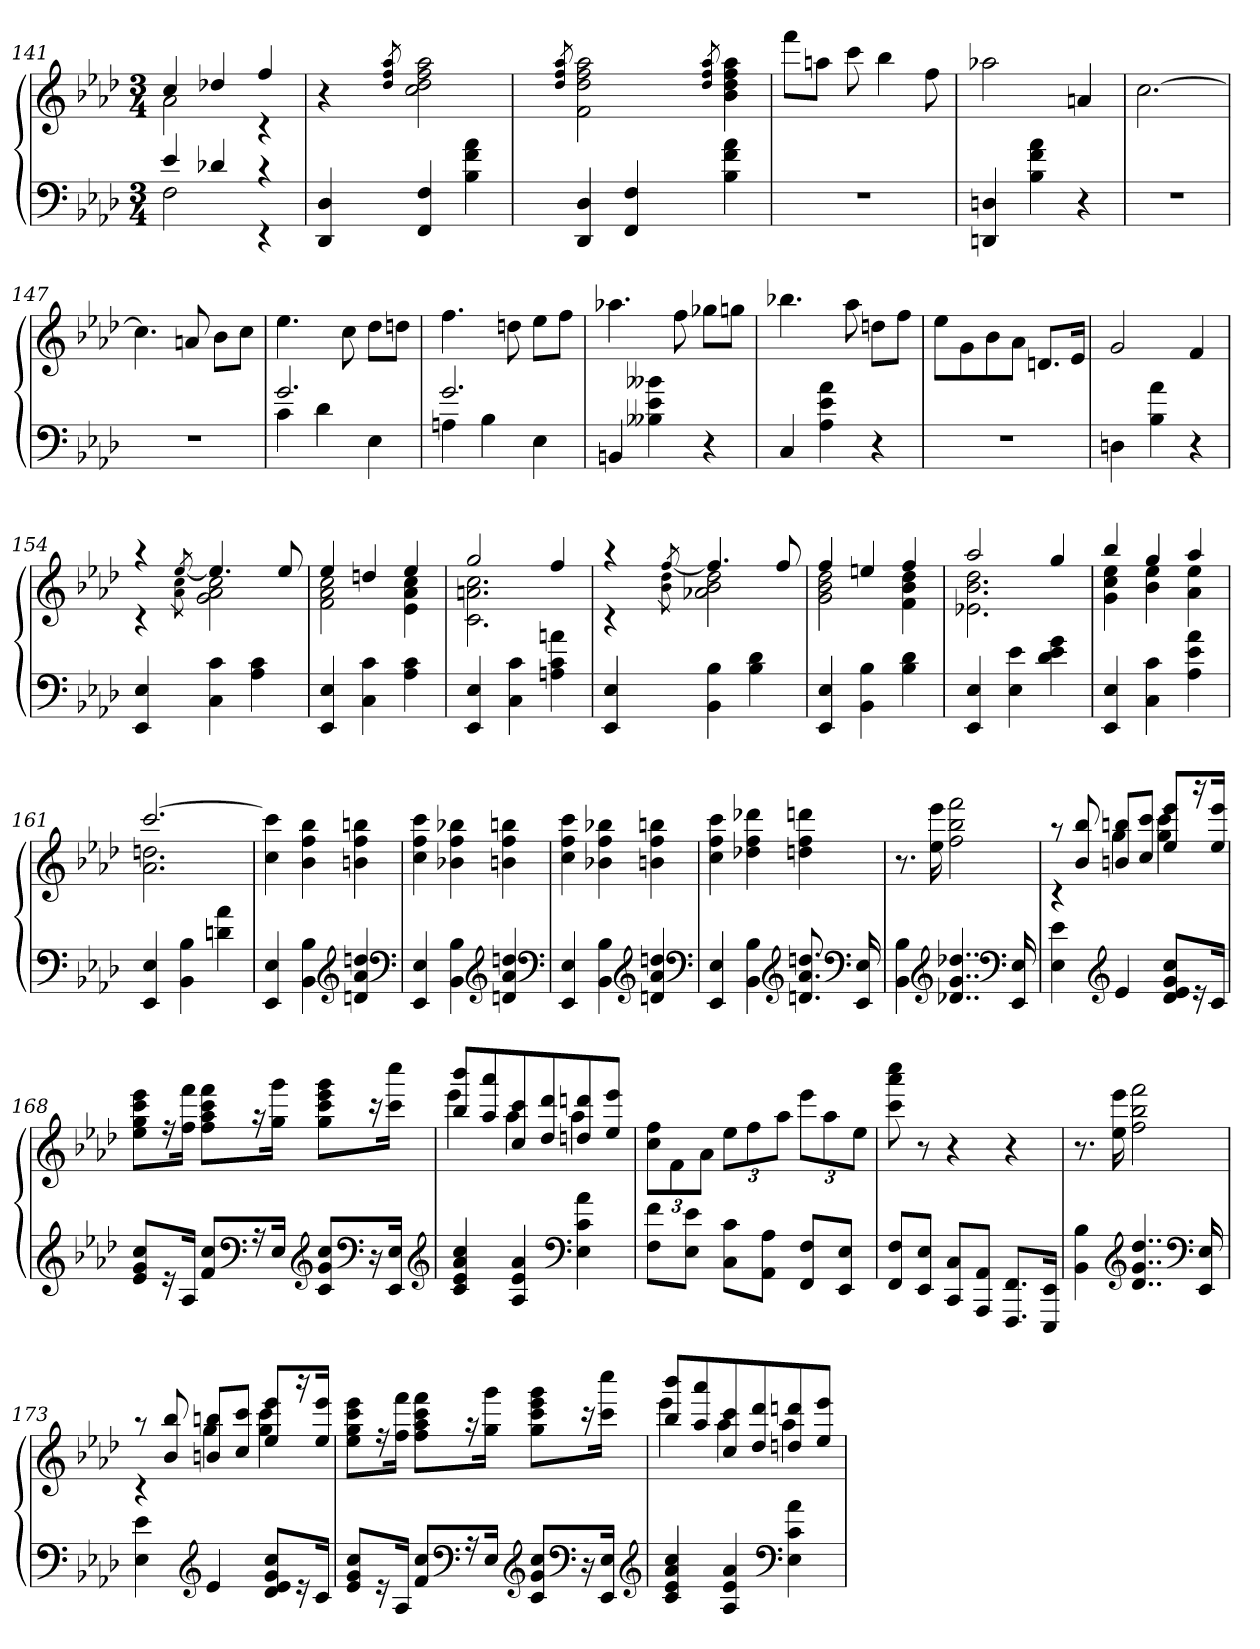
**kern	**kern
*part1	*part1
*staff2	*staff1
*clefF4	*clefG2
*k[b-e-a-d-]	*k[b-e-a-d-]
*M3/4	*M3/4
=141	=141
*^	*^
4e-	2F	4cc	2a-
4d-X	.	4dd-X	.
4rc	4rEE	4ff	4rc
*v	*v	*	*
*	*v	*v
=142	=142
4DD- 4D-	4r
.	8qdd-/ 8qff/ 8qaa-/
4FF 4F	2cc 2dd-] 2ff] 2aa-]
4B- 4f 4a-	.
=143	=143
.	8qdd-/ 8qff/ 8qaa-/
4DD- 4D-	2f 2dd-] 2ff] 2aa-]
4FF 4F	.
.	8qdd-/ 8qff/ 8qaa-/
4B- 4f 4a-	4b- 4dd-] 4ff] 4aa-]
=144	=144
2.r	8fffL
.	8aanJ
.	8ccc
.	4bb-
.	8ff
=145	=145
4DDn 4Dn	2aa-X
4B- 4f 4a-	.
4r	4an
=146	=146
2.r	[2.cc
=147	=147
2.r	4.cc]
.	8an
.	8b-L
.	8ccJ
=148	=148
*^	*
2.g	4c	4.ee-
.	4d-	.
.	.	8cc
.	4E-	8dd-L
.	.	8ddnJ
=149	=149	=149
2.g	4An	4.ff
.	4B-	.
.	.	8ddn
.	4E-	8ee-L
.	.	8ffJ
*v	*v	*
=150	=150
4BBn	4.aa-X
4B--X 4e- 4b--X	.
.	8ff
4r	8gg-XL
.	8ggnJ
=151	=151
4C	4.bb-X
4A- 4e- 4a-	.
.	8aa-
4r	8ddnL
.	8ffJ
=152	=152
2.r	8ee-L
.	8g
.	8b-
.	8a-J
.	8.dnL
.	16e-Jk
=153	=153
4Dn	2g
4B- 4a-	.
4r	4f
=154	=154
*	*^
4EE- 4E-	4raa	4rc
.	[8qee-/	8qa-\ 8qcc\
4C 4c	4.ee-]	2g 2a-] 2cc]
4A- 4c	.	.
.	8ee-	.
=155	=155	=155
4EE- 4E-	4ee-	2f 2a- 2cc
4C 4c	4ddn	.
4A- 4c	4ee-	4e- 4a- 4cc
=156	=156	=156
4EE- 4E-	2gg	2.c 2.an 2.cc
4C 4c	.	.
4An 4c 4an	4ff	.
=157	=157	=157
4EE- 4E-	4raa	4rc
.	[8qff/	8qb-\ 8qdd-\
4BB- 4B-	4.ff]	2a-X 2b-] 2dd-]
4B- 4d-	.	.
.	8ff	.
=158	=158	=158
4EE- 4E-	4ff	2g 2b- 2dd-
4BB- 4B-	4een	.
4B- 4d-	4ff	4f 4b- 4dd-
=159	=159	=159
4EE- 4E-	2aa-	2.e-X 2.b- 2.dd-
4E- 4e-	.	.
4d- 4e- 4g	4gg	.
=160	=160	=160
4EE- 4E-	4bb-	4g 4cc 4ee-
4C 4c	4gg	4b- 4ee-
4A- 4e- 4a-	4aa-	4a- 4ee-
=161	=161	=161
4EE- 4E-	[2.ccc	2.a- 2.ddn
4BB- 4B-	.	.
4dn 4a-	.	.
*	*v	*v
=162	=162
4EE- 4E-	4cc 4ccc]
4BB- 4B-	4b- 4ff 4bb-
*clefG2	*
4dn 4a- 4ddn	4bn 4ff 4bbn
*clefF4	*
=163	=163
4EE- 4E-	4cc 4ff 4ccc
4BB- 4B-	4b-X 4ff 4bb-X
*clefG2	*
4dn 4a- 4ddn	4bn 4ff 4bbn
*clefF4	*
=164	=164
4EE- 4E-	4cc 4ff 4ccc
4BB- 4B-	4b-X 4ff 4bb-X
*clefG2	*
4dn 4a- 4ddn	4bn 4ff 4bbn
*clefF4	*
=165	=165
4EE- 4E-	4cc 4ff 4ccc
4BB- 4B-	4dd-X 4ff 4ddd-X
*clefG2	*
8.dn 8.a- 8.ddn	4ddn 4ff 4dddn
*clefF4	*
16EE- 16E-	.
=166	=166
4BB- 4B-	8.r
.	16ee- 16eee-
*clefG2	*
4..d-X 4..g 4..dd-X	2ff 2bb- 2fff
*clefF4	*
16EE- 16E-	.
=167	=167
*	*^
4E- 4e-	8raa	4rc
.	8b- 8bb-	.
*clefG2	*	*
4e-	8bn 8bbnL	4gg
.	8cc 8cccJ	.
8d- 8e- 8g 8ccL	8ee- 8eee-L	4gg 4ccc
16r	16r	.
16cJk	16ee- 16eee-Jk	.
*	*v	*v
=168	=168
8e- 8g 8ccL	8ee- 8gg 8ccc 8eee-L
16r	16r
16A-Jk	16ff 16fffJk
8f 8ccL	8ff 8aa- 8ccc 8fffL
*clefF4	*
16r	16r
16E-Jk	16gg 16gggJk
*clefG2	*
8c 8g 8ccL	8gg 8ccc 8eee- 8gggL
*clefF4	*
16r	16r
16EE- 16E-Jk	16ccc 16ccccJk
*clefG2	*
=169	=169
*	*^
4c 4e- 4a- 4cc	8bb- 8bbb-L	4eee-
.	8aa- 8aaa-	.
4A- 4e- 4a-	8cc 8ccc	4aa-
.	8dd- 8ddd-	.
*clefF4	*	*
4E- 4c 4a-	8ddn 8dddn	4aa-
.	8ee- 8eee-J	.
*	*v	*v
=170	=170
8F 8fL	12cc 12ffL
.	12f
8E- 8e-J	.
.	12a-J
8C 8cL	12ee-L
.	12ff
8AA- 8A-J	.
.	12aa-J
8FF 8FL	12eee-L
.	12aa-
8EE- 8E-J	.
.	12ee-J
=171	=171
8FF 8FL	8ccc 8aaa- 8cccc
8EE- 8E-J	8r
8CC 8CL	4r
8AAA- 8AA-J	.
8.FFF 8.FFL	4r
16EEE- 16EE-Jk	.
=172	=172
4BB- 4B-	8.r
.	16ee- 16eee-
*clefG2	*
4..d- 4..g 4..dd-	2ff 2bb- 2fff
*clefF4	*
16EE- 16E-	.
=173	=173
*	*^
4E- 4e-	8raa	4rc
.	8b- 8bb-	.
*clefG2	*	*
4e-	8bn 8bbnL	4gg
.	8cc 8cccJ	.
8d- 8e- 8g 8ccL	8ee- 8eee-L	4gg 4ccc
16r	16r	.
16cJk	16ee- 16eee-Jk	.
*	*v	*v
=174	=174
8e- 8g 8ccL	8ee- 8gg 8ccc 8eee-L
16r	16r
16A-Jk	16ff 16fffJk
8f 8ccL	8ff 8aa- 8ccc 8fffL
*clefF4	*
16r	16r
16E-Jk	16gg 16gggJk
*clefG2	*
8c 8g 8ccL	8gg 8ccc 8eee- 8gggL
*clefF4	*
16r	16r
16EE- 16E-Jk	16ccc 16ccccJk
*clefG2	*
=175	=175
*	*^
4c 4e- 4a- 4cc	8bb- 8bbb-L	4eee-
.	8aa- 8aaa-	.
4A- 4e- 4a-	8cc 8ccc	4aa-
.	8dd- 8ddd-	.
*clefF4	*	*
4E- 4c 4a-	8ddn 8dddn	4aa-
.	8ee- 8eee-J	.
*	*v	*v
=	=
*-	*-
